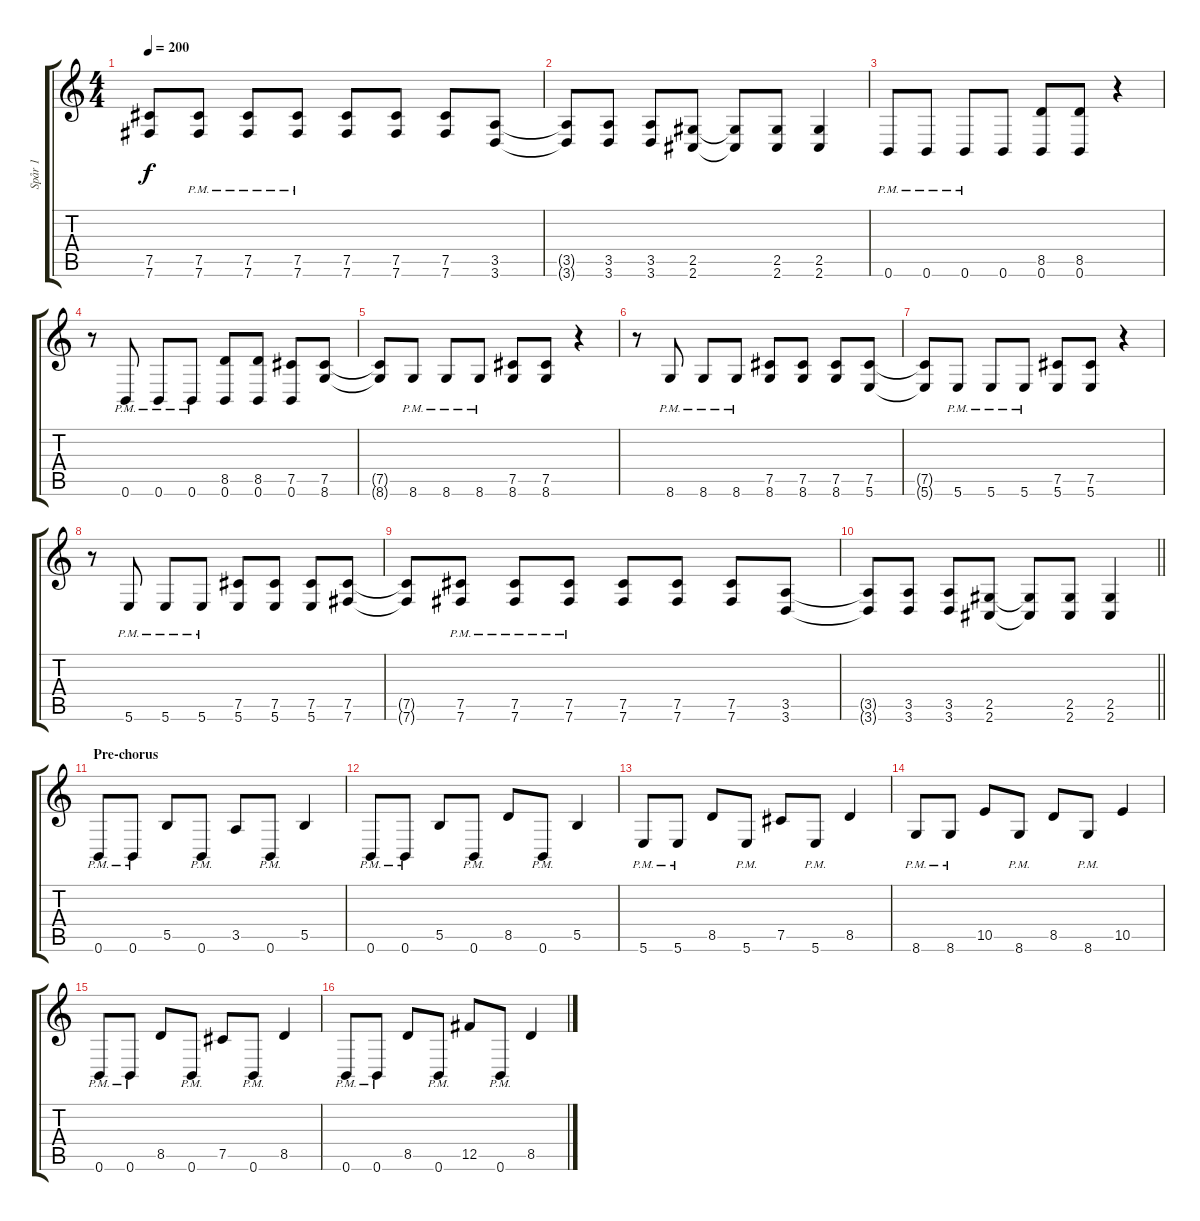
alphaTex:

\track ("Spår 1" "Spår 1") {instrument distortionguitar}
\staff {score tabs}
\tuning (Db4 Ab3 E3 B2 Gb2 B1) {hide}
\ts (4 4)
\tempo 200
\clef g2
\ks c
(7.5{t} 7.6{t}).8{dy f} (7.5 7.6{pm}).8 (7.5 7.6{pm}).8 (7.5 7.6{pm}).8 (7.5 7.6).8 (7.5 7.6).8 (7.5 7.6).8 (3.5 3.6).8 |
(3.5{t} 3.6{t}).8 (3.5 3.6).8 (3.5 3.6).8 (2.5 2.6).8 (2.5{t} 2.6{t}).8 (2.5 2.6).8 (2.5 2.6).4 |
0.6{pm}.8 0.6{pm}.8 0.6{pm}.8 0.6.8 (8.5 0.6).8 (8.5 0.6).8 r.4 |
r.8 0.6{pm}.8 0.6{pm}.8 0.6{pm}.8 (8.5 0.6).8 (8.5 0.6).8 (7.5 0.6).8 (7.5 8.6).8 |
(7.5{t} 8.6{t}).8 8.6{pm}.8 8.6{pm}.8 8.6{pm}.8 (7.5 8.6).8 (7.5 8.6).8 r.4 |
r.8 8.6{pm}.8 8.6{pm}.8 8.6{pm}.8 (7.5 8.6).8 (7.5 8.6).8 (7.5 8.6).8 (7.5 5.6).8 |
(7.5{t} 5.6{t}).8 5.6{pm}.8 5.6{pm}.8 5.6{pm}.8 (7.5 5.6).8 (7.5 5.6).8 r.4 |
r.8 5.6{pm}.8 5.6{pm}.8 5.6{pm}.8 (7.5 5.6).8 (7.5 5.6).8 (7.5 5.6).8 (7.5 7.6).8 |
(7.5{t} 7.6{t}).8 (7.5 7.6{pm}).8 (7.5 7.6{pm}).8 (7.5 7.6{pm}).8 (7.5 7.6).8 (7.5 7.6).8 (7.5 7.6).8 (3.5 3.6).8 |
\barLineRight lightlight
(3.5{t} 3.6{t}).8 (3.5 3.6).8 (3.5 3.6).8 (2.5 2.6).8 (2.5{t} 2.6{t}).8 (2.5 2.6).8 (2.5 2.6).4 |
\section ("" "Pre-chorus")
0.6{pm}.8 0.6{pm}.8 5.5.8 0.6{pm}.8 3.5.8 0.6{pm}.8 5.5.4 |
0.6{pm}.8 0.6{pm}.8 5.5.8 0.6{pm}.8 8.5.8 0.6{pm}.8 5.5.4 |
5.6{pm}.8 5.6{pm}.8 8.5.8 5.6{pm}.8 7.5.8 5.6{pm}.8 8.5.4 |
8.6{pm}.8 8.6{pm}.8 10.5.8 8.6{pm}.8 8.5.8 8.6{pm}.8 10.5.4 |
0.6{pm}.8 0.6{pm}.8 8.5.8 0.6{pm}.8 7.5.8 0.6{pm}.8 8.5.4 |
0.6{pm}.8 0.6{pm}.8 8.5.8 0.6{pm}.8 12.5.8 0.6{pm}.8 8.5.4
